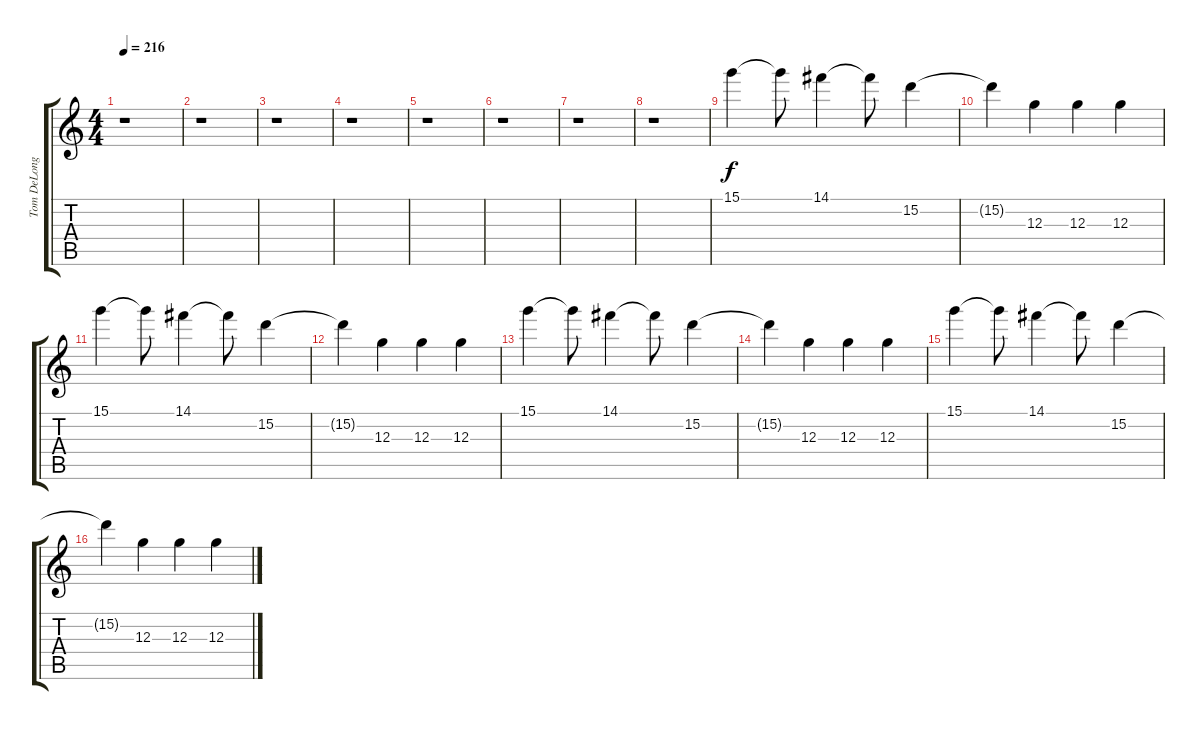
\track ("Tom DeLonge (Lead Guitar)" "Tom DeLong") {instrument distortionguitar}
\staff {score tabs}
\tuning (E4 B3 G3 D3 A2 E2) {hide}
\ts (4 4)
\tempo 216
\clef g2
\ks c
r.1{dy f} |
r.1 |
r.1 |
r.1 |
r.1 |
r.1 |
r.1 |
r.1 |
15.1.4 15.1{t}.8 14.1.4 14.1{t}.8 15.2.4 |
15.2{t}.4 12.3.4 12.3.4 12.3.4 |
15.1.4 15.1{t}.8 14.1.4 14.1{t}.8 15.2.4 |
15.2{t}.4 12.3.4 12.3.4 12.3.4 |
15.1.4 15.1{t}.8 14.1.4 14.1{t}.8 15.2.4 |
15.2{t}.4 12.3.4 12.3.4 12.3.4 |
15.1.4 15.1{t}.8 14.1.4 14.1{t}.8 15.2.4 |
15.2{t}.4 12.3.4 12.3.4 12.3.4
